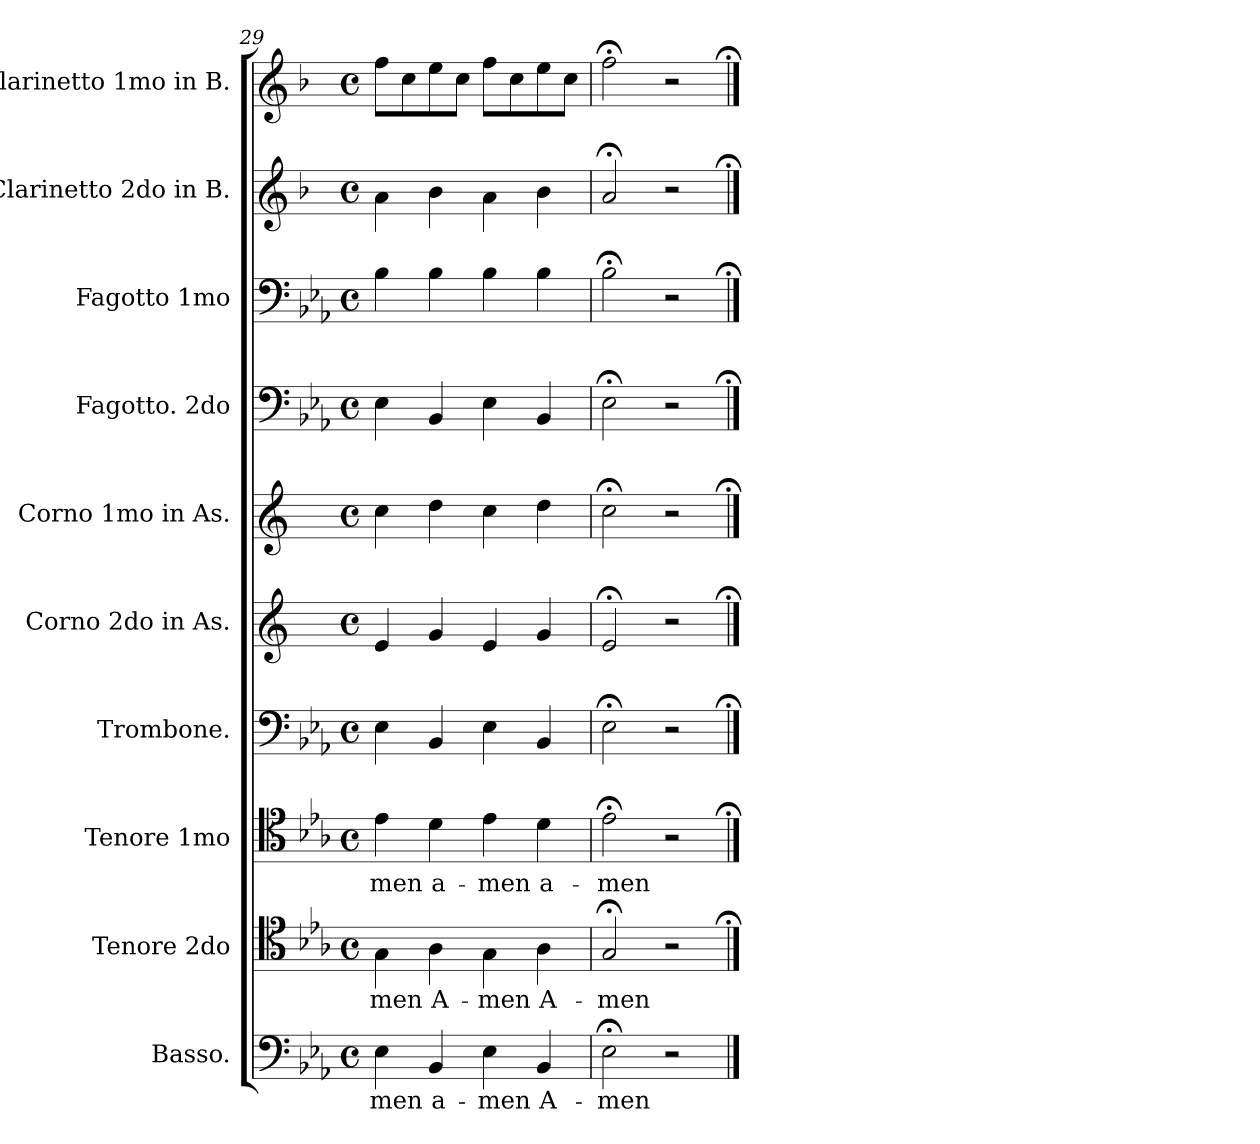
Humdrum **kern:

**kern	**text	**kern	**text	**kern	**text	**kern	**kern	**kern	**kern	**kern	**kern	**kern
*part10	*part10	*part9	*part9	*part8	*part8	*part7	*part6	*part5	*part4	*part3	*part2	*part1
*staff10	*staff10	*staff9	*staff9	*staff8	*staff8	*staff7	*staff6	*staff5	*staff4	*staff3	*staff2	*staff1
*I"Basso.	*	*I"Tenore 2do	*	*I"Tenore 1mo	*	*I"Trombone.	*I"Corno 2do in As.	*I"Corno 1mo in As.	*I"Fagotto. 2do	*I"Fagotto 1mo	*I"Clarinetto 2do in B.	*I"Clarinetto 1mo in B.
*I'B	*	*I'T 2	*	*I'T 1	*	*I'trb	*	*	*I'fag 2	*I'fag 1	*	*
*clefF4	*	*clefC4	*	*clefC4	*	*clefF4	*clefG2	*clefG2	*clefF4	*clefF4	*clefG2	*clefG2
*	*	*	*	*	*	*	*ITrd5c9	*ITrd-2c-3	*	*	*ITrd1c2	*ITrd1c2
*k[b-e-a-]	*	*k[b-e-a-]	*	*k[b-e-a-]	*	*k[b-e-a-]	*k[b-e-a-]	*k[b-e-a-]	*k[b-e-a-]	*k[b-e-a-]	*k[b-e-a-]	*k[b-e-a-]
*E-:	*	*E-:	*	*E-:	*	*E-:	*	*	*E-:	*E-:	*E-:	*E-:
*M4/4	*	*M4/4	*	*M4/4	*	*M4/4	*M4/4	*M4/4	*M4/4	*M4/4	*M4/4	*M4/4
*met(c)	*	*met(c)	*	*met(c)	*	*met(c)	*met(c)	*met(c)	*met(c)	*met(c)	*met(c)	*met(c)
=29	=29	=29	=29	=29	=29	=29	=29	=29	=29	=29	=29	=29
4E-\	-men	4G\	-men	4e-\	-men	4E-\	4G/	4ee-\	4E-\	4B-\	4g\	8ee-\L
.	.	.	.	.	.	.	.	.	.	.	.	8b-\
4BB-/	a-	4A-\	A-	4d\	a-	4BB-/	4B-/	4ff\	4BB-/	4B-\	4a-\	8dd\
.	.	.	.	.	.	.	.	.	.	.	.	8b-\J
4E-\	-men	4G\	-men	4e-\	-men	4E-\	4G/	4ee-\	4E-\	4B-\	4g\	8ee-\L
.	.	.	.	.	.	.	.	.	.	.	.	8b-\
4BB-/	A-	4A-\	A-	4d\	a-	4BB-/	4B-/	4ff\	4BB-/	4B-\	4a-\	8dd\
.	.	.	.	.	.	.	.	.	.	.	.	8b-\J
=30	=30	=30	=30	=30	=30	=30	=30	=30	=30	=30	=30	=30
2E-;<\	-men	2G;</	-men	2e-;<\	-men	2E-;<\	2G;</	2ee-;<\	2E-;<\	2B-;<\	2g;</	2ee-;<\
2r	.	2r	.	2r	.	2r	2r	2r	2r	2r	2r	2r
==	==;	==;	==;	==;	==;	==;	==;	==;	==;	==;	==;	==;
*-	*-	*-	*-	*-	*-	*-	*-	*-	*-	*-	*-	*-
